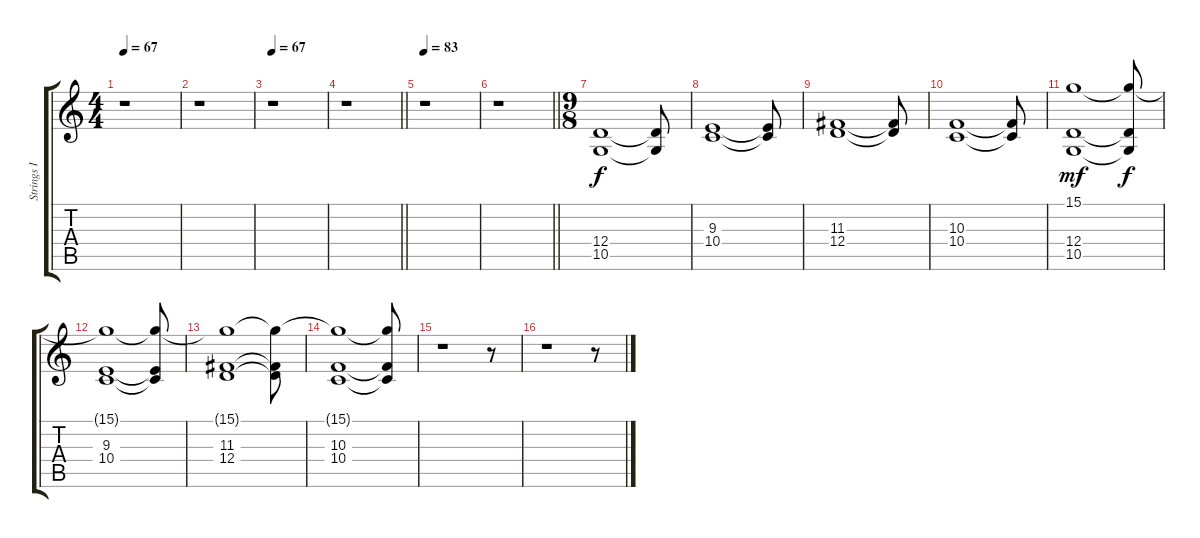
\track ("Strings I" "Strings I") {instrument stringensemble1}
\staff {score tabs}
\tuning (E4 B3 G3 D3 A2 E2) {hide}
\ts (4 4)
\tempo 67
\clef g2
\ks c
r.1{dy f} |
r.1 |
\tempo 67
r.1 |
\barLineRight lightlight
r.1 |
\section ("" "")
\tempo 83
r.1 |
\barLineRight lightlight
r.1 |
\ts (9 8)
\section ("" "")
(12.4 10.5).1{volume 8 instrument stringensemble1} (12.4{t} 10.5{t}).8 |
(9.3 10.4).1 (9.3{t} 10.4{t}).8 |
(11.3 12.4).1 (11.3{t} 12.4{t}).8 |
(10.3 10.4).1 (10.3{t} 10.4{t}).8 |
(15.1 12.4 10.5).1{dy mf} (15.1{t} 12.4{t} 10.5{t}).8{dy f} |
(15.1{t} 9.3 10.4).1 (15.1{t} 9.3{t} 10.4{t}).8 |
(15.1{t} 11.3 12.4).1 (15.1{t} 11.3{t} 12.4{t}).8 |
(15.1{t} 10.3 10.4).1 (15.1{t} 10.3{t} 10.4{t}).8 |
\section ("" "")
r.1 r.8 |
r.1 r.8
